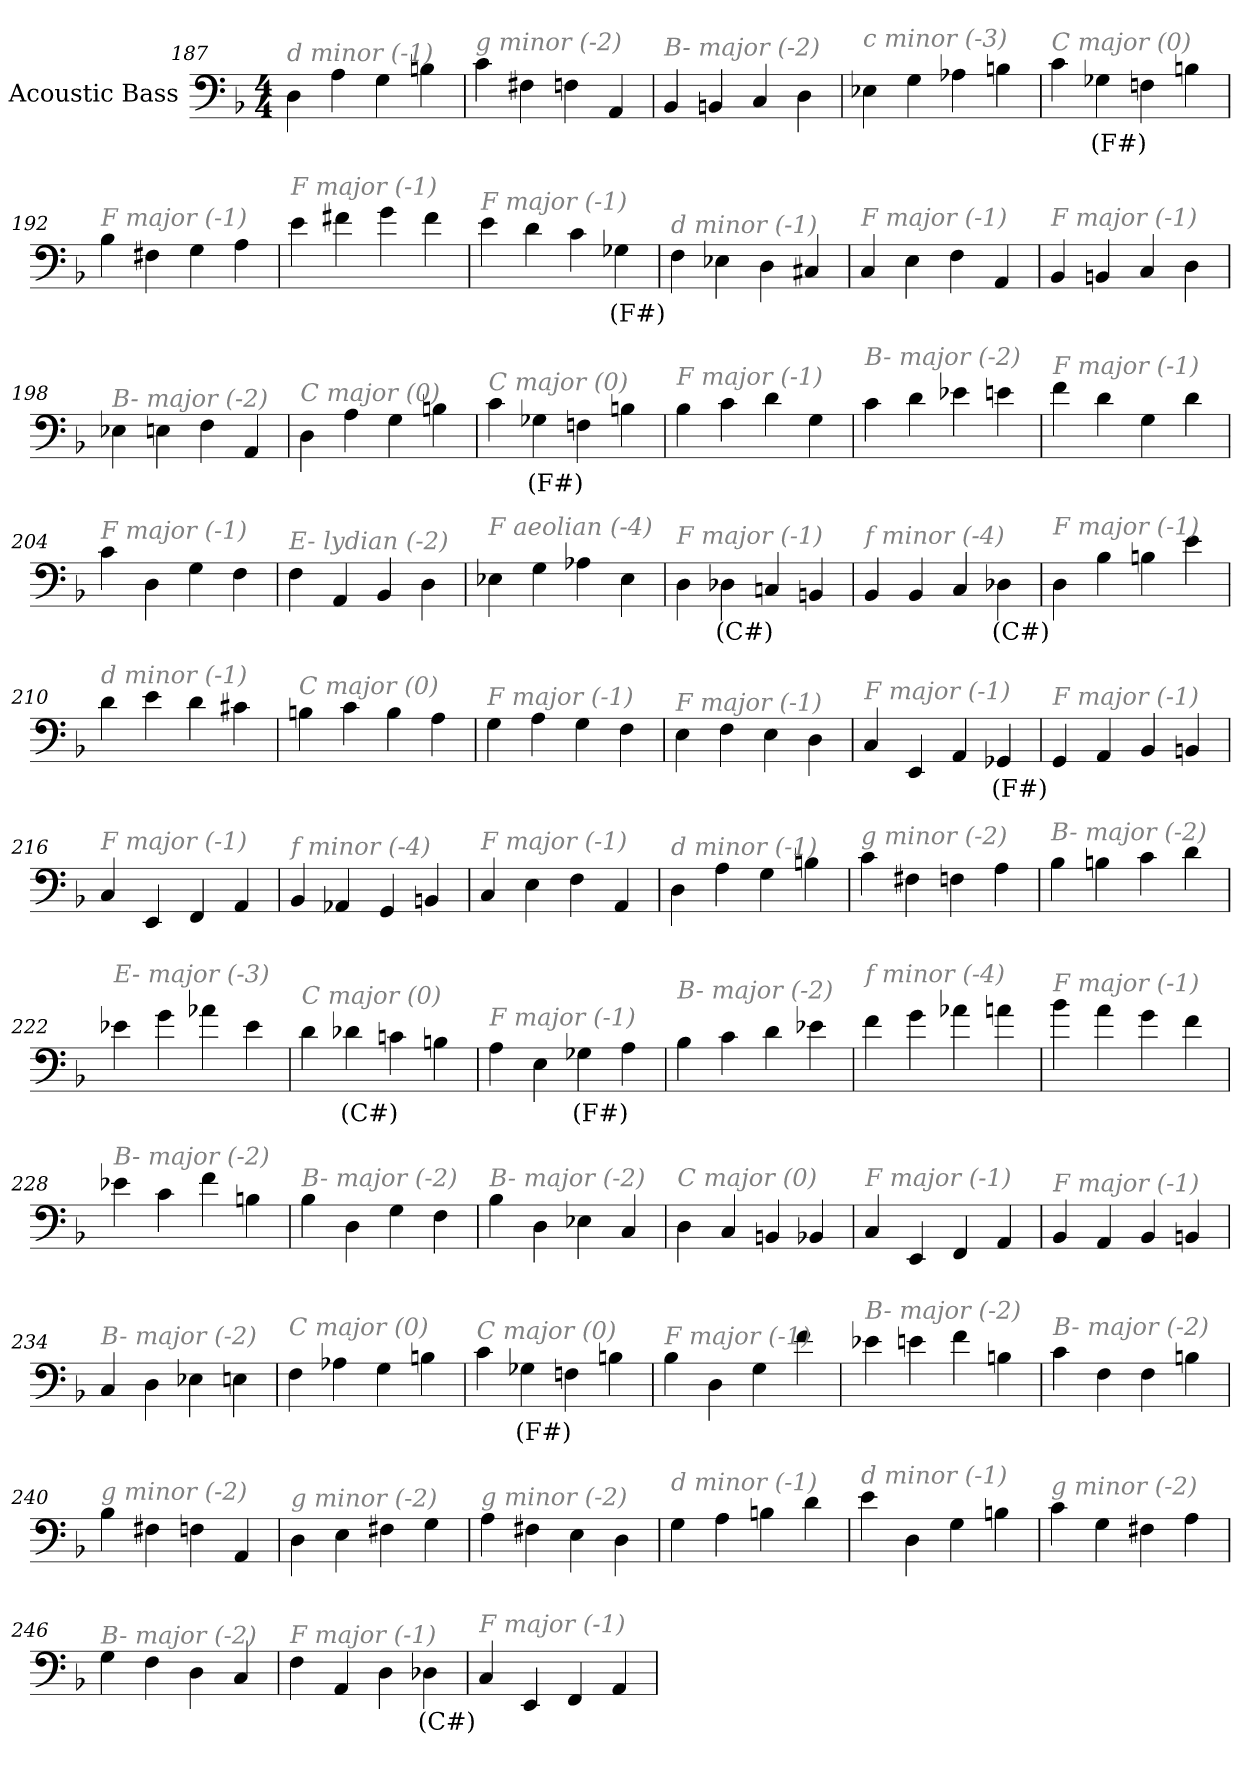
**kern	**text
*part1	*part1
*staff1	*staff1
*I"Acoustic Bass	*
*clefF4	*
*ITrd7c12	*
*k[b-]	*
*F:	*
*M4/4	*
=187	=187
!LO:TX:i:color=#808080:t=d minor (-1)	!
4DD	.
4AA	.
4GG	.
4BBn	.
=188	=188
!LO:TX:i:color=#808080:t=g minor (-2)	!
4C	.
4FF#X	.
4FFn	.
4AAA	.
=189	=189
!LO:TX:i:color=#808080:t=B- major (-2)	!
4BBB-	.
4BBBn	.
4CC	.
4DD	.
=190	=190
!LO:TX:i:color=#808080:t=c minor (-3)	!
4EE-X	.
4GG	.
4AA-X	.
4BBn	.
=191	=191
!LO:TX:i:color=#808080:t=C major (0)	!
4C	.
4GG-Xi	(F#)
4FFn	.
4BBn	.
=192	=192
!LO:TX:i:color=#808080:t=F major (-1)	!
4BB-	.
4FF#X	.
4GG	.
4AA	.
=193	=193
!LO:TX:i:color=#808080:t=F major (-1)	!
4E	.
4F#X	.
4G	.
4F#	.
=194	=194
!LO:TX:i:color=#808080:t=F major (-1)	!
4E	.
4D	.
4C	.
4GG-Xi	(F#)
=195	=195
!LO:TX:i:color=#808080:t=d minor (-1)	!
4FF	.
4EE-X	.
4DD	.
4CC#X	.
=196	=196
!LO:TX:i:color=#808080:t=F major (-1)	!
4CC	.
4EE	.
4FF	.
4AAA	.
=197	=197
!LO:TX:i:color=#808080:t=F major (-1)	!
4BBB-	.
4BBBn	.
4CC	.
4DD	.
=198	=198
!LO:TX:i:color=#808080:t=B- major (-2)	!
4EE-X	.
4EEn	.
4FF	.
4AAA	.
=199	=199
!LO:TX:i:color=#808080:t=C major (0)	!
4DD	.
4AA	.
4GG	.
4BBn	.
=200	=200
!LO:TX:i:color=#808080:t=C major (0)	!
4C	.
4GG-Xi	(F#)
4FFn	.
4BBn	.
=201	=201
!LO:TX:i:color=#808080:t=F major (-1)	!
4BB-	.
4C	.
4D	.
4GG	.
=202	=202
!LO:TX:i:color=#808080:t=B- major (-2)	!
4C	.
4D	.
4E-X	.
4En	.
=203	=203
!LO:TX:i:color=#808080:t=F major (-1)	!
4F	.
4D	.
4GG	.
4D	.
=204	=204
!LO:TX:i:color=#808080:t=F major (-1)	!
4C	.
4DD	.
4GG	.
4FF	.
=205	=205
!LO:TX:i:color=#808080:t=E- lydian (-2)	!
4FF	.
4AAA	.
4BBB-	.
4DD	.
=206	=206
!LO:TX:i:color=#808080:t=F aeolian (-4)	!
4EE-X	.
4GG	.
4AA-X	.
4EE-	.
=207	=207
!LO:TX:i:color=#808080:t=F major (-1)	!
4DD	.
4DD-Xi	(C#)
4CCn	.
4BBBn	.
=208	=208
!LO:TX:i:color=#808080:t=f minor (-4)	!
4BBB-	.
4BBB-	.
4CC	.
4DD-Xi	(C#)
=209	=209
!LO:TX:i:color=#808080:t=F major (-1)	!
4DD	.
4BB-	.
4BBn	.
4E	.
=210	=210
!LO:TX:i:color=#808080:t=d minor (-1)	!
4D	.
4E	.
4D	.
4C#X	.
=211	=211
!LO:TX:i:color=#808080:t=C major (0)	!
4BBn	.
4C	.
4BB	.
4AA	.
=212	=212
!LO:TX:i:color=#808080:t=F major (-1)	!
4GG	.
4AA	.
4GG	.
4FF	.
=213	=213
!LO:TX:i:color=#808080:t=F major (-1)	!
4EE	.
4FF	.
4EE	.
4DD	.
=214	=214
!LO:TX:i:color=#808080:t=F major (-1)	!
4CC	.
4EEE	.
4AAA	.
4GGG-Xi	(F#)
=215	=215
!LO:TX:i:color=#808080:t=F major (-1)	!
4GGG	.
4AAA	.
4BBB-	.
4BBBn	.
=216	=216
!LO:TX:i:color=#808080:t=F major (-1)	!
4CC	.
4EEE	.
4FFF	.
4AAA	.
=217	=217
!LO:TX:i:color=#808080:t=f minor (-4)	!
4BBB-	.
4AAA-X	.
4GGG	.
4BBBn	.
=218	=218
!LO:TX:i:color=#808080:t=F major (-1)	!
4CC	.
4EE	.
4FF	.
4AAA	.
=219	=219
!LO:TX:i:color=#808080:t=d minor (-1)	!
4DD	.
4AA	.
4GG	.
4BBn	.
=220	=220
!LO:TX:i:color=#808080:t=g minor (-2)	!
4C	.
4FF#X	.
4FFn	.
4AA	.
=221	=221
!LO:TX:i:color=#808080:t=B- major (-2)	!
4BB-	.
4BBn	.
4C	.
4D	.
=222	=222
!LO:TX:i:color=#808080:t=E- major (-3)	!
4E-X	.
4G	.
4A-X	.
4E-	.
=223	=223
!LO:TX:i:color=#808080:t=C major (0)	!
4D	.
4D-Xi	(C#)
4Cn	.
4BBn	.
=224	=224
!LO:TX:i:color=#808080:t=F major (-1)	!
4AA	.
4EE	.
4GG-Xi	(F#)
4AA	.
=225	=225
!LO:TX:i:color=#808080:t=B- major (-2)	!
4BB-	.
4C	.
4D	.
4E-X	.
=226	=226
!LO:TX:i:color=#808080:t=f minor (-4)	!
4F	.
4G	.
4A-X	.
4An	.
=227	=227
!LO:TX:i:color=#808080:t=F major (-1)	!
4B-	.
4A	.
4G	.
4F	.
=228	=228
!LO:TX:i:color=#808080:t=B- major (-2)	!
4E-X	.
4C	.
4F	.
4BBn	.
=229	=229
!LO:TX:i:color=#808080:t=B- major (-2)	!
4BB-	.
4DD	.
4GG	.
4FF	.
=230	=230
!LO:TX:i:color=#808080:t=B- major (-2)	!
4BB-	.
4DD	.
4EE-X	.
4CC	.
=231	=231
!LO:TX:i:color=#808080:t=C major (0)	!
4DD	.
4CC	.
4BBBn	.
4BBB-X	.
=232	=232
!LO:TX:i:color=#808080:t=F major (-1)	!
4CC	.
4EEE	.
4FFF	.
4AAA	.
=233	=233
!LO:TX:i:color=#808080:t=F major (-1)	!
4BBB-	.
4AAA	.
4BBB-	.
4BBBn	.
=234	=234
!LO:TX:i:color=#808080:t=B- major (-2)	!
4CC	.
4DD	.
4EE-X	.
4EEn	.
=235	=235
!LO:TX:i:color=#808080:t=C major (0)	!
4FF	.
4AA-X	.
4GG	.
4BBn	.
=236	=236
!LO:TX:i:color=#808080:t=C major (0)	!
4C	.
4GG-Xi	(F#)
4FFn	.
4BBn	.
=237	=237
!LO:TX:i:color=#808080:t=F major (-1)	!
4BB-	.
4DD	.
4GG	.
4F	.
=238	=238
!LO:TX:i:color=#808080:t=B- major (-2)	!
4E-X	.
4En	.
4F	.
4BBn	.
=239	=239
!LO:TX:i:color=#808080:t=B- major (-2)	!
4C	.
4FF	.
4FF	.
4BBn	.
=240	=240
!LO:TX:i:color=#808080:t=g minor (-2)	!
4BB-	.
4FF#X	.
4FFn	.
4AAA	.
=241	=241
!LO:TX:i:color=#808080:t=g minor (-2)	!
4DD	.
4EE	.
4FF#X	.
4GG	.
=242	=242
!LO:TX:i:color=#808080:t=g minor (-2)	!
4AA	.
4FF#X	.
4EE	.
4DD	.
=243	=243
!LO:TX:i:color=#808080:t=d minor (-1)	!
4GG	.
4AA	.
4BBn	.
4D	.
=244	=244
!LO:TX:i:color=#808080:t=d minor (-1)	!
4E	.
4DD	.
4GG	.
4BBn	.
=245	=245
!LO:TX:i:color=#808080:t=g minor (-2)	!
4C	.
4GG	.
4FF#X	.
4AA	.
=246	=246
!LO:TX:i:color=#808080:t=B- major (-2)	!
4GG	.
4FF	.
4DD	.
4CC	.
=247	=247
!LO:TX:i:color=#808080:t=F major (-1)	!
4FF	.
4AAA	.
4DD	.
4DD-Xi	(C#)
=248	=248
!LO:TX:i:color=#808080:t=F major (-1)	!
4CC	.
4EEE	.
4FFF	.
4AAA	.
=	=
*-	*-
